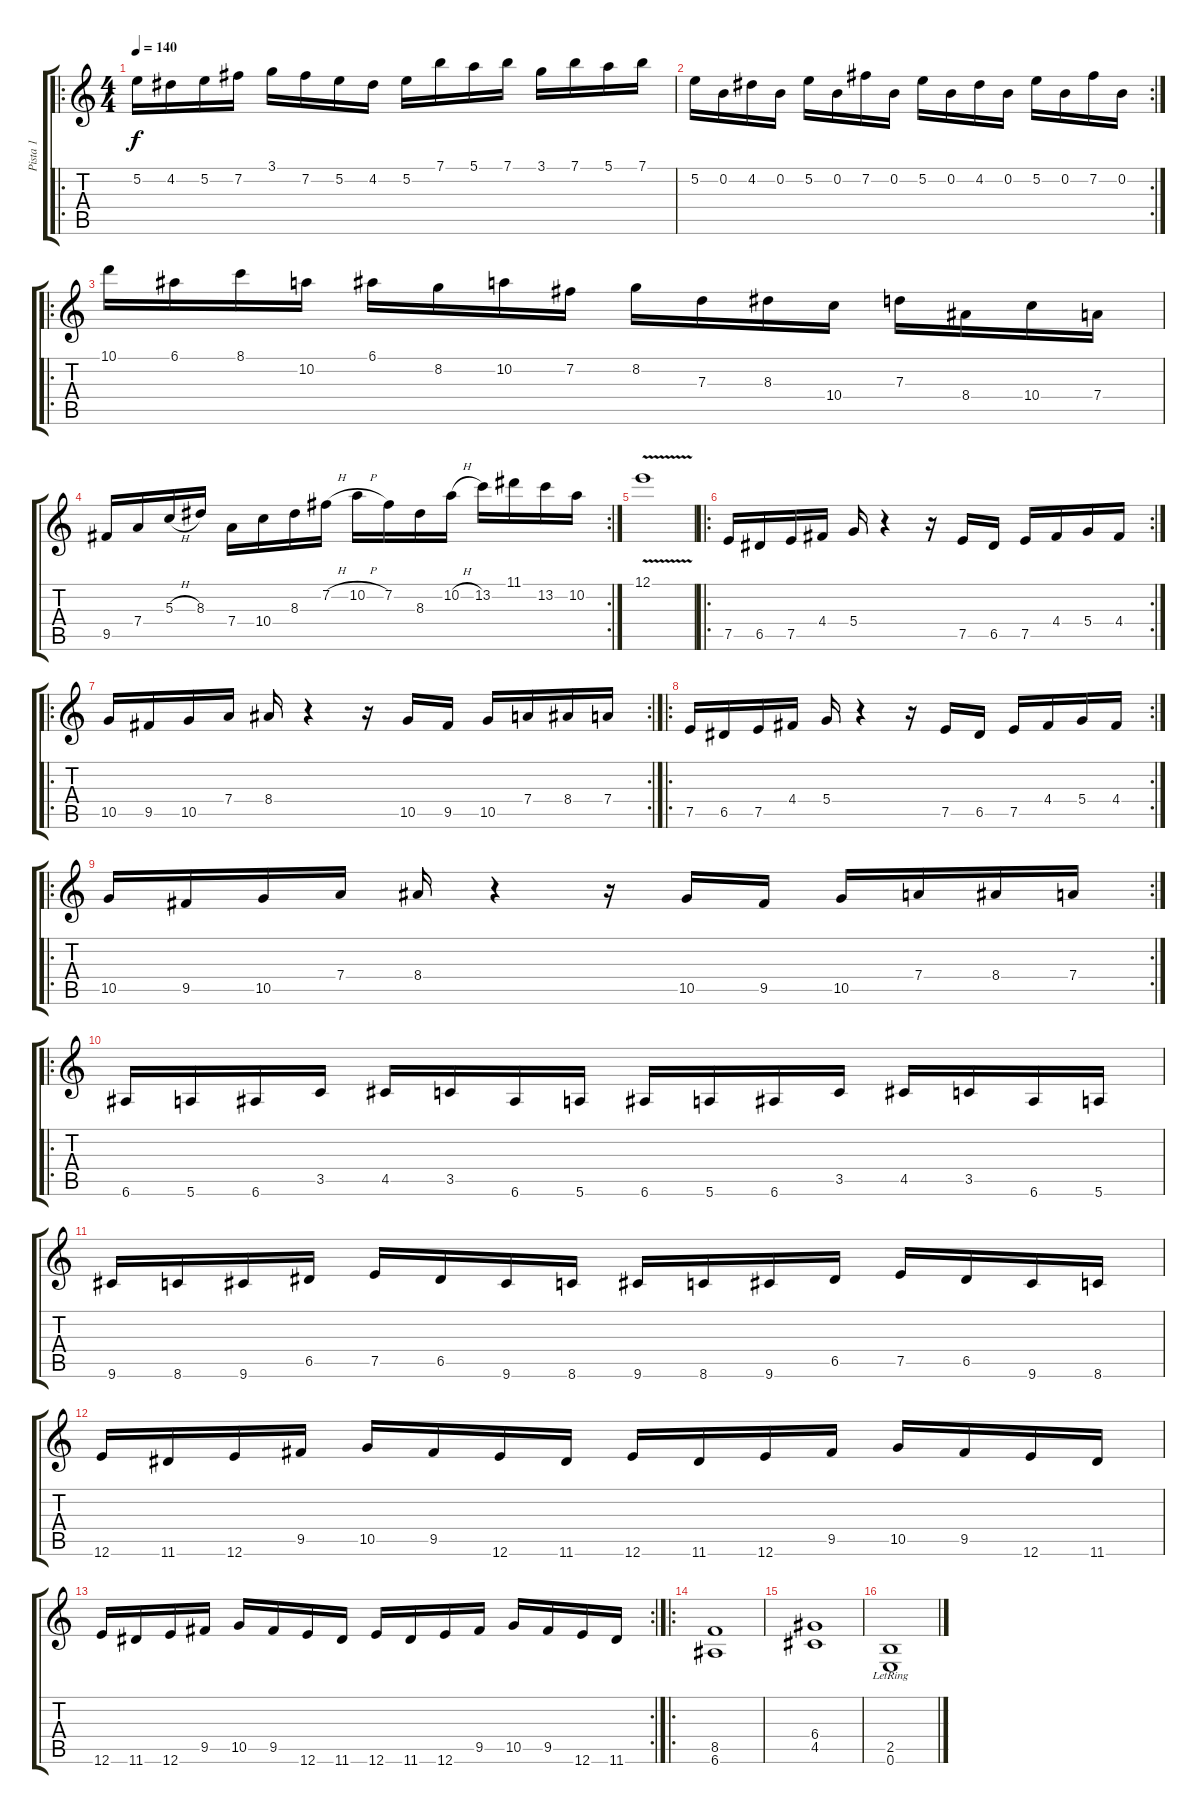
\track ("Pista 1" "Pista 1") {instrument overdrivenguitar}
\staff {score tabs}
\tuning (E4 B3 G3 D3 A2 E2) {hide}
\ro
\ts (4 4)
\tempo 140
\clef g2
\ks c
5.2.16{dy f} 4.2.16 5.2.16 7.2.16 3.1.16 7.2.16 5.2.16 4.2.16 5.2.16 7.1.16 5.1.16 7.1.16 3.1.16 7.1.16 5.1.16 7.1.16 |
\rc 2
5.2.16 0.2.16 4.2.16 0.2.16 5.2.16 0.2.16 7.2.16 0.2.16 5.2.16 0.2.16 4.2.16 0.2.16 5.2.16 0.2.16 7.2.16 0.2.16 |
\ro
10.1.16 6.1.16 8.1.16 10.2.16 6.1.16 8.2.16 10.2.16 7.2.16 8.2.16 7.3.16 8.3.16 10.4.16 7.3.16 8.4.16 10.4.16 7.4.16 |
\rc 2
9.5.16 7.4.16 5.3{h}.16 8.3.16 7.4.16 10.4.16 8.3.16 7.2{h}.16 10.2{h}.16 7.2.16 8.3.16 10.2{h}.16 13.2.16 11.1.16 13.2.16 10.2.16 |
12.1{v}.1 |
\ro
\rc 2
7.5.16 6.5.16 7.5.16 4.4.16 5.4.16 r.4 r.16 7.5.16 6.5.16 7.5.16 4.4.16 5.4.16 4.4.16 |
\ro
\rc 2
10.5.16 9.5.16 10.5.16 7.4.16 8.4.16 r.4 r.16 10.5.16 9.5.16 10.5.16 7.4.16 8.4.16 7.4.16 |
\ro
\rc 2
7.5.16 6.5.16 7.5.16 4.4.16 5.4.16 r.4 r.16 7.5.16 6.5.16 7.5.16 4.4.16 5.4.16 4.4.16 |
\ro
\rc 2
10.5.16 9.5.16 10.5.16 7.4.16 8.4.16 r.4 r.16 10.5.16 9.5.16 10.5.16 7.4.16 8.4.16 7.4.16 |
\ro
6.6.16 5.6.16 6.6.16 3.5.16 4.5.16 3.5.16 6.6.16 5.6.16 6.6.16 5.6.16 6.6.16 3.5.16 4.5.16 3.5.16 6.6.16 5.6.16 |
9.6.16 8.6.16 9.6.16 6.5.16 7.5.16 6.5.16 9.6.16 8.6.16 9.6.16 8.6.16 9.6.16 6.5.16 7.5.16 6.5.16 9.6.16 8.6.16 |
12.6.16 11.6.16 12.6.16 9.5.16 10.5.16 9.5.16 12.6.16 11.6.16 12.6.16 11.6.16 12.6.16 9.5.16 10.5.16 9.5.16 12.6.16 11.6.16 |
\rc 2
12.6.16 11.6.16 12.6.16 9.5.16 10.5.16 9.5.16 12.6.16 11.6.16 12.6.16 11.6.16 12.6.16 9.5.16 10.5.16 9.5.16 12.6.16 11.6.16 |
\ro
(8.5 6.6).1 |
(6.4 4.5).1 |
(2.5{lr} 0.6{lr}).1
